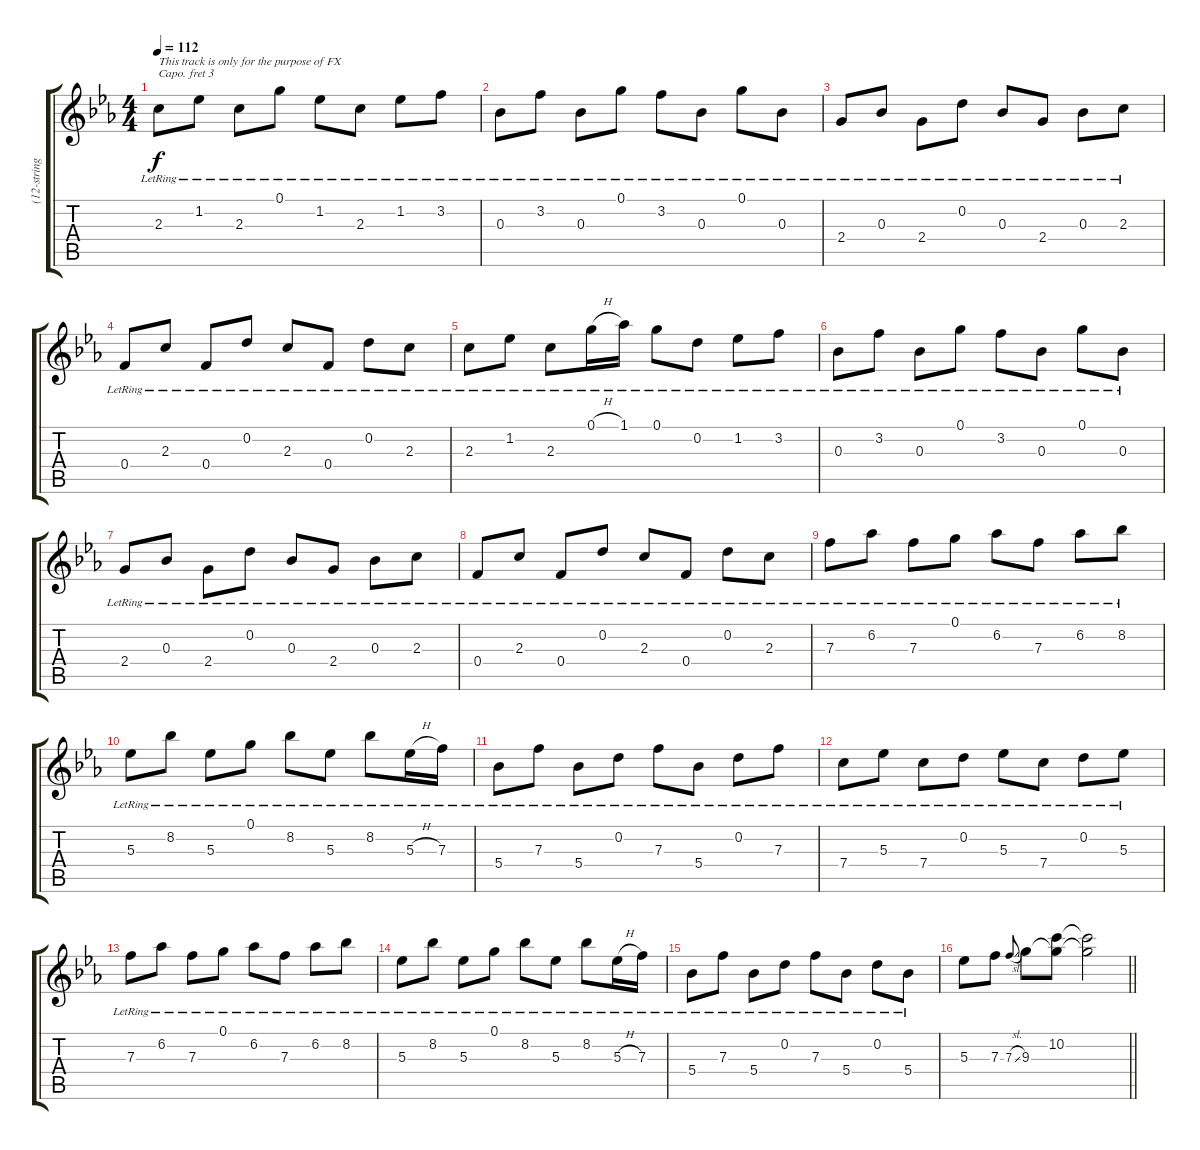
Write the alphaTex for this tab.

\track ("(12-string effect)" "(12-string") {instrument acousticguitarsteel}
\staff {score tabs}
\capo 3
\tuning (E4 B3 G3 D3 A2 E2) {hide}
\ts (4 4)
\tempo 112
\clef g2
\ks cminor
2.3{lr}.8{txt "This track is only for the purpose of FX" dy f instrument acousticguitarsteel} 1.2{lr}.8 2.3{lr}.8 0.1{lr}.8 1.2{lr}.8 2.3{lr}.8 1.2{lr}.8 3.2{lr}.8 |
0.3{lr}.8 3.2{lr}.8 0.3{lr}.8 0.1{lr}.8 3.2{lr}.8 0.3{lr}.8 0.1{lr}.8 0.3{lr}.8 |
2.4{lr}.8 0.3{lr}.8 2.4{lr}.8 0.2{lr}.8 0.3{lr}.8 2.4{lr}.8 0.3{lr}.8 2.3{lr}.8 |
0.4{lr}.8 2.3{lr}.8 0.4{lr}.8 0.2{lr}.8 2.3{lr}.8 0.4{lr}.8 0.2{lr}.8 2.3{lr}.8 |
2.3{lr}.8 1.2{lr}.8 2.3{lr}.8 0.1{h lr}.16 1.1{lr}.16 0.1{lr}.8 0.2{lr}.8 1.2{lr}.8 3.2{lr}.8 |
0.3{lr}.8 3.2{lr}.8 0.3{lr}.8 0.1{lr}.8 3.2{lr}.8 0.3{lr}.8 0.1{lr}.8 0.3{lr}.8 |
2.4{lr}.8 0.3{lr}.8 2.4{lr}.8 0.2{lr}.8 0.3{lr}.8 2.4{lr}.8 0.3{lr}.8 2.3{lr}.8 |
0.4{lr}.8 2.3{lr}.8 0.4{lr}.8 0.2{lr}.8 2.3{lr}.8 0.4{lr}.8 0.2{lr}.8 2.3{lr}.8 |
7.3{lr}.8 6.2{lr}.8 7.3{lr}.8 0.1{lr}.8 6.2{lr}.8 7.3{lr}.8 6.2{lr}.8 8.2{lr}.8 |
5.3{lr}.8 8.2{lr}.8 5.3{lr}.8 0.1{lr}.8 8.2{lr}.8 5.3{lr}.8 8.2{lr}.8 5.3{h lr}.16 7.3{lr}.16 |
5.4{lr}.8 7.3{lr}.8 5.4{lr}.8 0.2{lr}.8 7.3{lr}.8 5.4{lr}.8 0.2{lr}.8 7.3{lr}.8 |
7.4{lr}.8 5.3{lr}.8 7.4{lr}.8 0.2{lr}.8 5.3{lr}.8 7.4{lr}.8 0.2{lr}.8 5.3{lr}.8 |
7.3{lr}.8 6.2{lr}.8 7.3{lr}.8 0.1{lr}.8 6.2{lr}.8 7.3{lr}.8 6.2{lr}.8 8.2{lr}.8 |
5.3{lr}.8 8.2{lr}.8 5.3{lr}.8 0.1{lr}.8 8.2{lr}.8 5.3{lr}.8 8.2{lr}.8 5.3{h lr}.16 7.3{lr}.16 |
5.4{lr}.8 7.3{lr}.8 5.4{lr}.8 0.2{lr}.8 7.3{lr}.8 5.4{lr}.8 0.2{lr}.8 5.4{lr}.8 |
\barLineRight lightlight
5.3.8 7.3.8 7.3{sl}.8{gr onbeat} 9.3.8 (10.2 9.3{t}).8 (10.2{t} 9.3{t}).2
